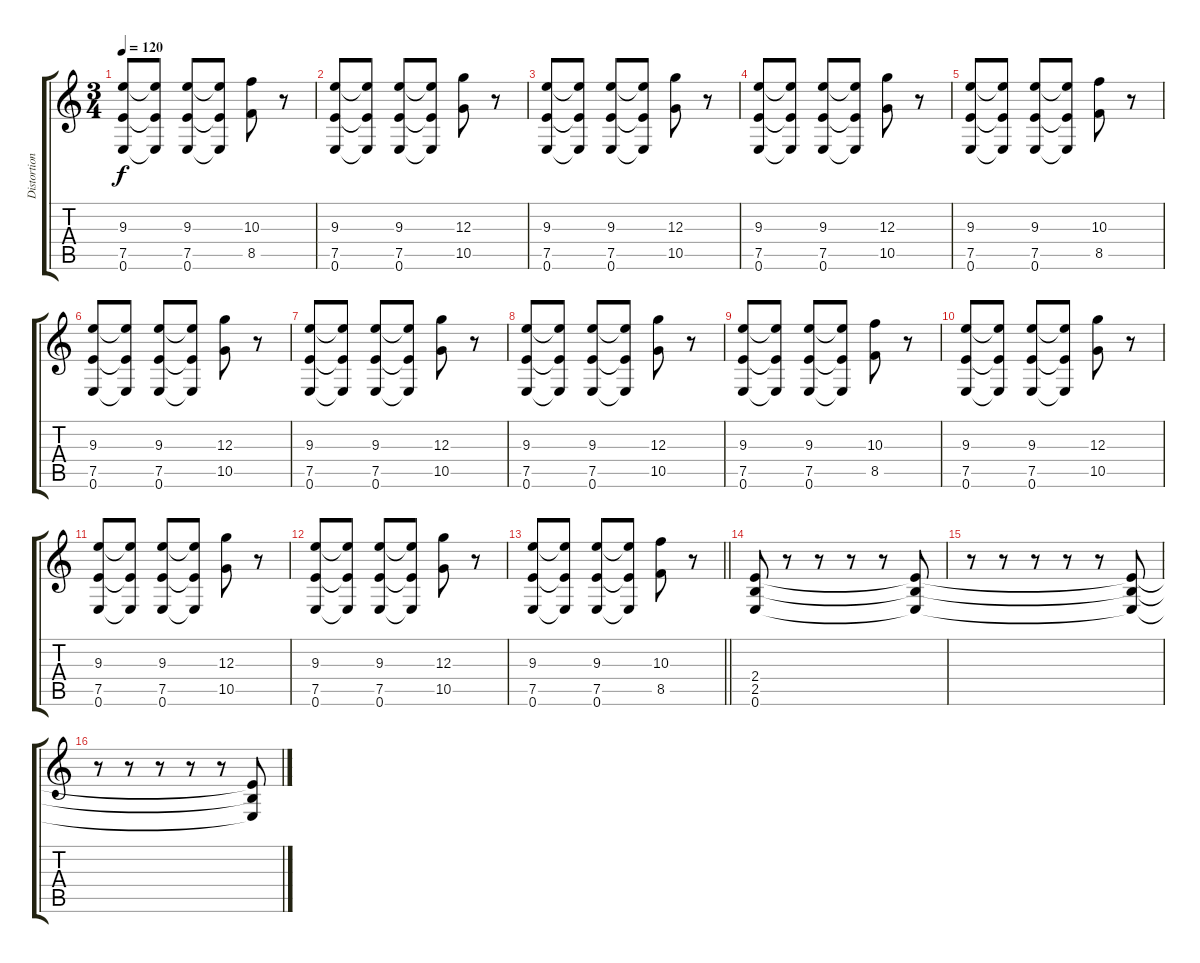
\track ("Distortion" "Distortion") {instrument distortionguitar}
\staff {score tabs}
\tuning (E4 B3 G3 D3 A2 E2) {hide}
\ts (3 4)
\tempo 120
\clef g2
\ks c
(9.3 7.5 0.6).8{dy f} (9.3{t} 7.5{t} 0.6{t}).8 (9.3 7.5 0.6).8 (9.3{t} 7.5{t} 0.6{t}).8 (10.3 8.5).8 r.8 |
(9.3 7.5 0.6).8 (9.3{t} 7.5{t} 0.6{t}).8 (9.3 7.5 0.6).8 (9.3{t} 7.5{t} 0.6{t}).8 (12.3 10.5).8 r.8 |
(9.3 7.5 0.6).8 (9.3{t} 7.5{t} 0.6{t}).8 (9.3 7.5 0.6).8 (9.3{t} 7.5{t} 0.6{t}).8 (12.3 10.5).8 r.8 |
(9.3 7.5 0.6).8 (9.3{t} 7.5{t} 0.6{t}).8 (9.3 7.5 0.6).8 (9.3{t} 7.5{t} 0.6{t}).8 (12.3 10.5).8 r.8 |
(9.3 7.5 0.6).8 (9.3{t} 7.5{t} 0.6{t}).8 (9.3 7.5 0.6).8 (9.3{t} 7.5{t} 0.6{t}).8 (10.3 8.5).8 r.8 |
(9.3 7.5 0.6).8 (9.3{t} 7.5{t} 0.6{t}).8 (9.3 7.5 0.6).8 (9.3{t} 7.5{t} 0.6{t}).8 (12.3 10.5).8 r.8 |
(9.3 7.5 0.6).8 (9.3{t} 7.5{t} 0.6{t}).8 (9.3 7.5 0.6).8 (9.3{t} 7.5{t} 0.6{t}).8 (12.3 10.5).8 r.8 |
(9.3 7.5 0.6).8 (9.3{t} 7.5{t} 0.6{t}).8 (9.3 7.5 0.6).8 (9.3{t} 7.5{t} 0.6{t}).8 (12.3 10.5).8 r.8 |
(9.3 7.5 0.6).8 (9.3{t} 7.5{t} 0.6{t}).8 (9.3 7.5 0.6).8 (9.3{t} 7.5{t} 0.6{t}).8 (10.3 8.5).8 r.8 |
(9.3 7.5 0.6).8 (9.3{t} 7.5{t} 0.6{t}).8 (9.3 7.5 0.6).8 (9.3{t} 7.5{t} 0.6{t}).8 (12.3 10.5).8 r.8 |
(9.3 7.5 0.6).8 (9.3{t} 7.5{t} 0.6{t}).8 (9.3 7.5 0.6).8 (9.3{t} 7.5{t} 0.6{t}).8 (12.3 10.5).8 r.8 |
(9.3 7.5 0.6).8 (9.3{t} 7.5{t} 0.6{t}).8 (9.3 7.5 0.6).8 (9.3{t} 7.5{t} 0.6{t}).8 (12.3 10.5).8 r.8 |
\barLineRight lightlight
(9.3 7.5 0.6).8 (9.3{t} 7.5{t} 0.6{t}).8 (9.3 7.5 0.6).8 (9.3{t} 7.5{t} 0.6{t}).8 (10.3 8.5).8 r.8 |
(2.4 2.5 0.6).8 r.8 r.8 r.8 r.8 (2.4{t} 2.5{t} 0.6{t}).8 |
r.8 r.8 r.8 r.8 r.8 (2.4{t} 2.5{t} 0.6{t}).8 |
r.8 r.8 r.8 r.8 r.8 (2.4{t} 2.5{t} 0.6{t}).8
